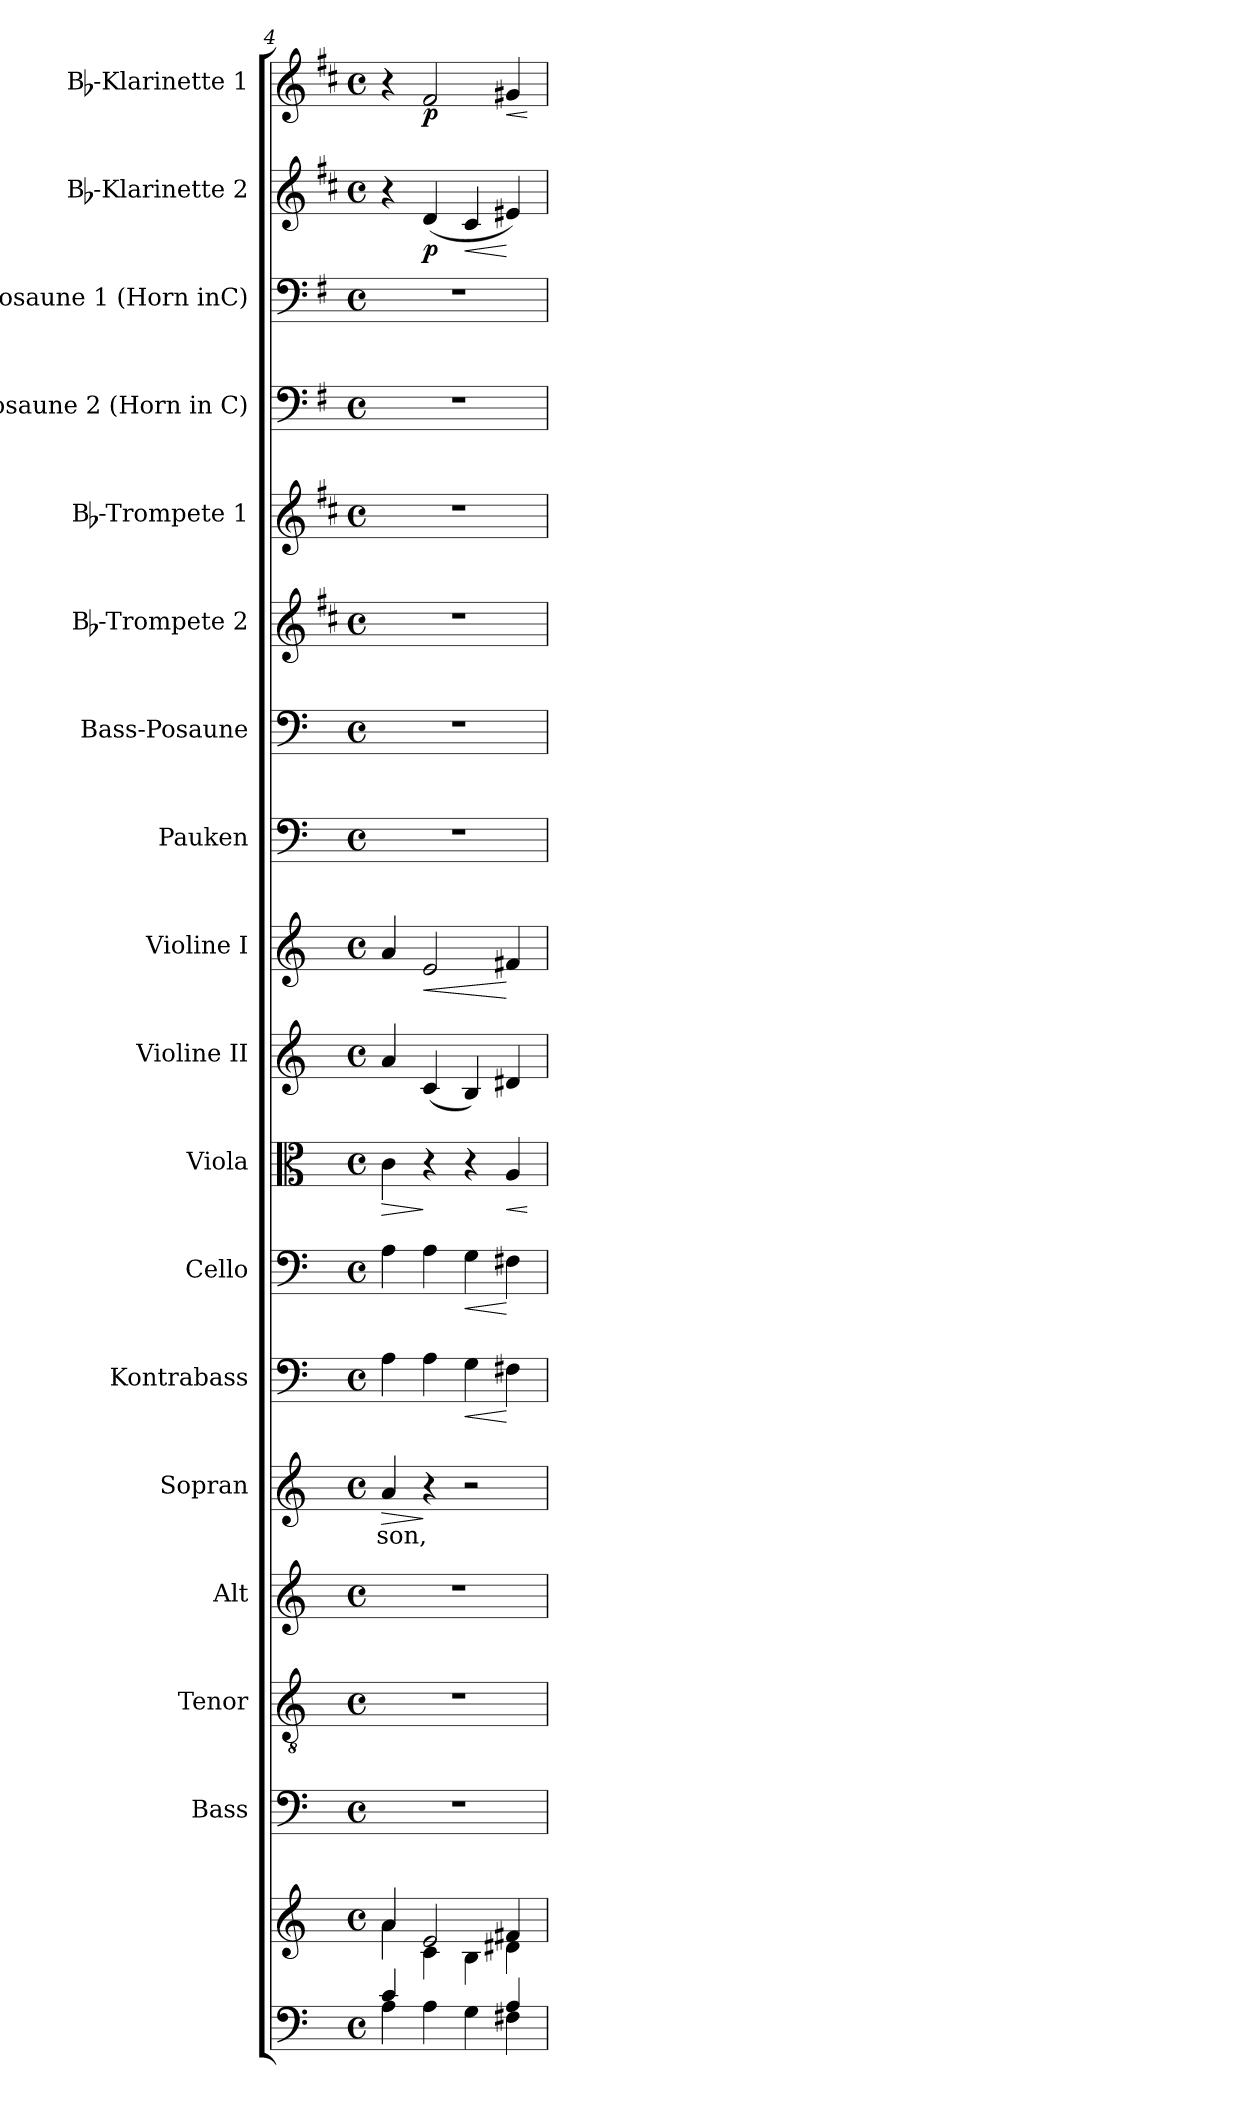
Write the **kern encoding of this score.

**kern	**kern	**kern	**kern	**kern	**kern	**text	**dynam	**kern	**dynam	**kern	**dynam	**kern	**dynam	**kern	**kern	**dynam	**kern	**kern	**kern	**kern	**kern	**kern	**kern	**dynam	**kern	**dynam
*part18	*part18	*part17	*part16	*part15	*part14	*part14	*part14	*part13	*part13	*part12	*part12	*part11	*part11	*part10	*part9	*part9	*part8	*part7	*part6	*part5	*part4	*part3	*part2	*part2	*part1	*part1
*staff19	*staff18	*staff17	*staff16	*staff15	*staff14	*staff14	*staff14	*staff13	*staff13	*staff12	*staff12	*staff11	*staff11	*staff10	*staff9	*staff9	*staff8	*staff7	*staff6	*staff5	*staff4	*staff3	*staff2	*staff2	*staff1	*staff1
*	*	*I"Bass	*I"Tenor	*I"Alt	*I"Sopran	*	*	*I"Kontrabass	*	*I"Cello	*	*I"Viola	*	*I"Violine II	*I"Violine I	*	*I"Pauken	*I"Bass-Posaune	*I"Bb-Trompete 2	*I"Bb-Trompete 1	*I"Posaune 2 (Horn in C)	*I"Posaune 1 (Horn inC)	*I"Bb-Klarinette 2	*	*I"Bb-Klarinette 1	*
*	*	*I'B.	*I'T.	*I'A.	*I'S.	*	*	*I'Kb.	*	*	*	*I'Vla.	*	*I'Vl. II	*I'Vl. I	*	*I'Pk.	*I'B-Pos.	*I'Bb Trp. 2	*I'Bb Trp. 1	*I'Pos. 2	*I'Pos. 1	*I'Bb Kl. 2	*	*I'Bb Kl. 1	*
*clefF4	*clefG2	*clefF4	*clefGv2	*clefG2	*clefG2	*	*	*clefF4	*	*clefF4	*	*clefC3	*	*clefG2	*clefG2	*	*clefF4	*clefF4	*clefG2	*clefG2	*clefF4	*clefF4	*clefG2	*	*clefG2	*
*	*	*	*	*	*	*	*	*ITrd7c12	*	*	*	*	*	*	*	*	*	*	*ITrd1c2	*ITrd1c2	*ITrd4c7	*ITrd4c7	*ITrd1c2	*	*ITrd1c2	*
*k[]	*k[]	*k[]	*k[]	*k[]	*k[]	*	*	*k[]	*	*k[]	*	*k[]	*	*k[]	*k[]	*	*k[]	*k[]	*k[]	*k[]	*k[]	*k[]	*k[]	*	*k[]	*
*C:	*C:	*C:	*C:	*C:	*C:	*	*	*C:	*	*C:	*	*C:	*	*C:	*C:	*	*C:	*C:	*C:	*C:	*C:	*C:	*C:	*	*C:	*
*M4/4	*M4/4	*M4/4	*M4/4	*M4/4	*M4/4	*	*	*M4/4	*	*M4/4	*	*M4/4	*	*M4/4	*M4/4	*	*M4/4	*M4/4	*M4/4	*M4/4	*M4/4	*M4/4	*M4/4	*	*M4/4	*
*met(c)	*met(c)	*met(c)	*met(c)	*met(c)	*met(c)	*	*	*met(c)	*	*met(c)	*	*met(c)	*	*met(c)	*met(c)	*	*met(c)	*met(c)	*met(c)	*met(c)	*met(c)	*met(c)	*met(c)	*	*met(c)	*
=4	=4	=4	=4	=4	=4	=4	=4	=4	=4	=4	=4	=4	=4	=4	=4	=4	=4	=4	=4	=4	=4	=4	=4	=4	=4	=4
*^	*^	*	*	*	*	*	*	*	*	*	*	*	*	*	*	*	*	*	*	*	*	*	*	*	*	*
!	!	!	!	!	!	!	!	!LO:LY:b	!LO:HP:b	!	!	!	!	!	!LO:HP:b	!	!	!	!	!	!	!	!	!	!	!	!	!
4c/	4A\	4a/	4a\	1r	1r	1r	4a/	-son,	>	4AA\	.	4A\	.	4c\	>	4a/	4a/	.	1r	1r	1r	1r	1r	1r	4r	.	4r	.
!	!	!	!	!	!	!	!	!	!	!	!	!	!	!	!	!	!	!LO:HP:b	!	!	!	!	!	!	!	!LO:DY:b	!	!LO:DY:b
2ryy	4A\	2e/	4c\	.	.	.	4r	.	]	4AA\	.	4A\	.	4r	]	(<4c/	2e/	<	.	.	.	.	.	.	(<4c/	p	2e/	p
!	!	!	!	!	!	!	!	!	!	!	!LO:HP:b	!	!LO:HP:b	!	!	!	!	!	!	!	!	!	!	!	!	!LO:HP:b	!	!
.	4G\	.	4B\	.	.	.	2r	.	.	4GG\	<	4G\	<	4r	.	4B/)	.	.	.	.	.	.	.	.	4B/	<	.	.
!	!	!	!	!	!	!	!	!	!	!	!	!	!	!	!LO:HP:b	!	!	!	!	!	!	!	!	!	!	!	!	!LO:HP:b
4A/	4F#X\	4f#X/	4d#X\	.	.	.	.	.	.	4FF#X\	[	4F#X\	[	4A/	<	4d#X/	4f#X/	[	.	.	.	.	.	.	4d#X/)	[	4f#X/	<
*v	*v	*	*	*	*	*	*	*	*	*	*	*	*	*	*	*	*	*	*	*	*	*	*	*	*	*	*	*
*	*v	*v	*	*	*	*	*	*	*	*	*	*	*	*	*	*	*	*	*	*	*	*	*	*	*	*	*
.	.	.	.	.	.	.	.	.	.	.	.	.	[	.	.	.	.	.	.	.	.	.	.	.	.	[
=	=	=	=	=	=	=	=	=	=	=	=	=	=	=	=	=	=	=	=	=	=	=	=	=	=	=
*-	*-	*-	*-	*-	*-	*-	*-	*-	*-	*-	*-	*-	*-	*-	*-	*-	*-	*-	*-	*-	*-	*-	*-	*-	*-	*-
